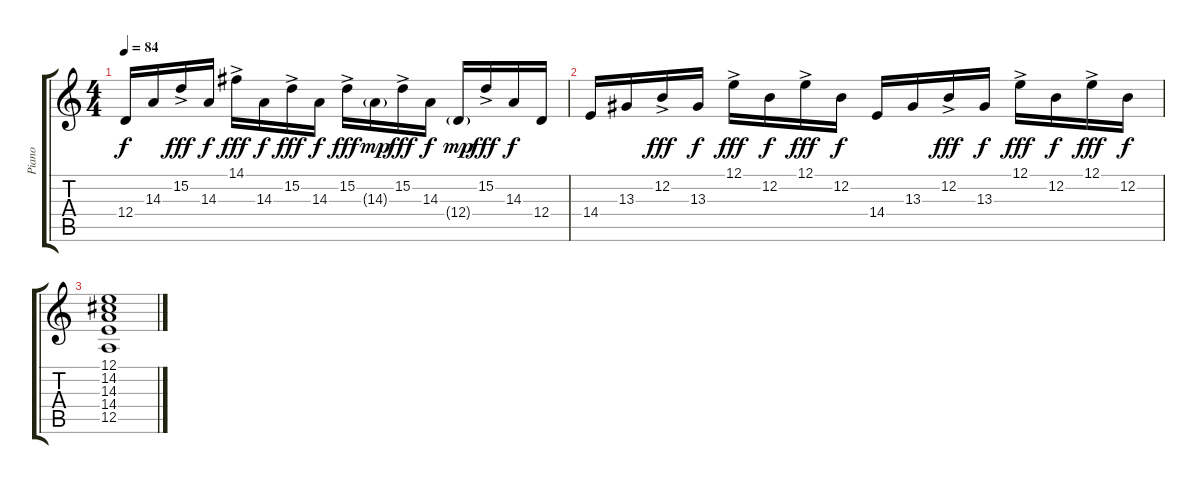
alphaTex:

\track ("Piano" "Piano") {instrument brightacousticpiano}
\staff {score tabs}
\tuning (E4 B3 G3 D3 A2 E2) {hide}
\ts (4 4)
\tempo 84
\clef g2
\ks c
12.4.16{dy f} 14.3.16 15.2{ac}.16{dy fff} 14.3.16{dy f} 14.1{ac}.16{dy fff} 14.3.16{dy f} 15.2{ac}.16{dy fff} 14.3.16{dy f} 15.2{ac}.16{dy fff} 14.3{g}.16{dy mp} 15.2{ac}.16{dy fff} 14.3.16{dy f} 12.4{g}.16{dy mp} 15.2{ac}.16{dy fff} 14.3.16{dy f} 12.4.16 |
14.4.16 13.3.16 12.2{ac}.16{dy fff} 13.3.16{dy f} 12.1{ac}.16{dy fff} 12.2.16{dy f} 12.1{ac}.16{dy fff} 12.2.16{dy f} 14.4.16 13.3.16 12.2{ac}.16{dy fff} 13.3.16{dy f} 12.1{ac}.16{dy fff} 12.2.16{dy f} 12.1{ac}.16{dy fff} 12.2.16{dy f} |
(12.1 14.2 14.3 14.4 12.5).1
